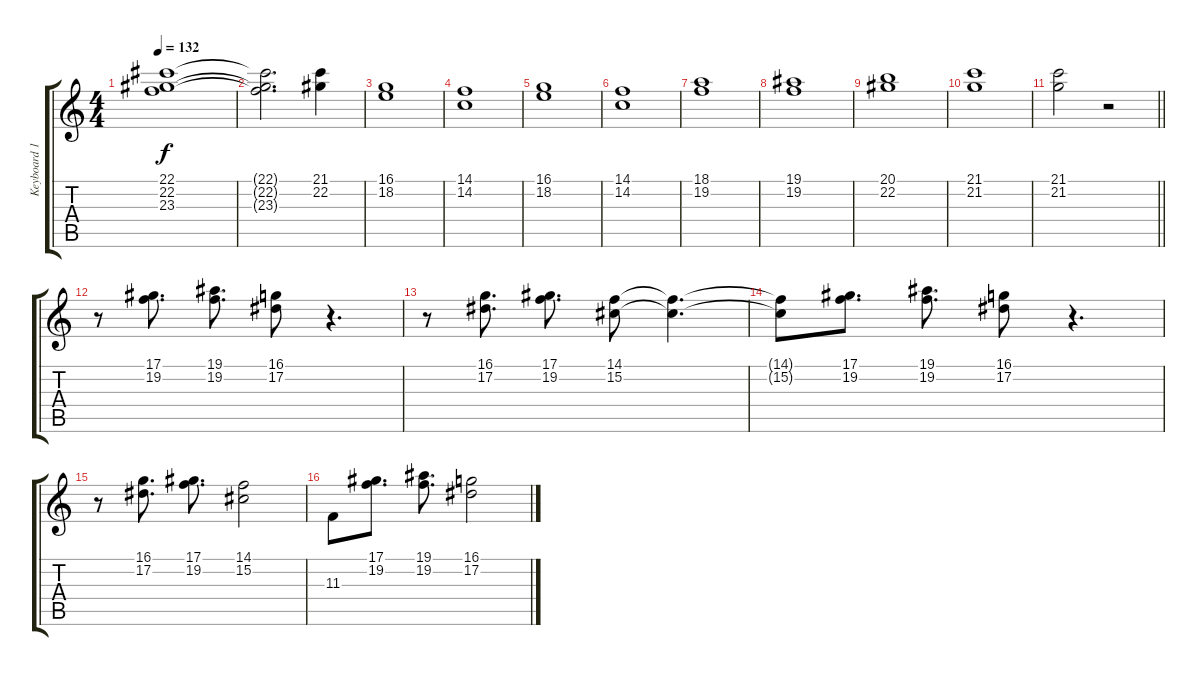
\track ("Keyboard 1" "Keyboard 1") {instrument rockorgan}
\staff {score tabs}
\tuning (Eb4 Bb3 Gb3 Db3 Ab2 Eb2) {hide}
\ts (4 4)
\tempo 132
\clef g2
\ks c
(22.1 22.2 23.3).1{dy f} |
(22.1{t} 22.2{t} 23.3{t}).2{d} (21.1 22.2).4 |
(16.1 18.2).1 |
(14.1 14.2).1 |
(16.1 18.2).1 |
(14.1 14.2).1 |
(18.1 19.2).1 |
(19.1 19.2).1 |
(20.1 22.2).1 |
(21.1 21.2).1 |
\barLineRight lightlight
(21.1 21.2).2 r.2 |
r.8 (17.1 19.2).8{d} (19.1 19.2).8{d} (16.1 17.2).8 r.4{d} |
r.8 (16.1 17.2).8{d} (17.1 19.2).8{d} (14.1 15.2).8 (14.1{t} 15.2{t}).4{d} |
(14.1{t} 15.2{t}).8 (17.1 19.2).8{d} (19.1 19.2).8{d} (16.1 17.2).8 r.4{d} |
r.8 (16.1 17.2).8{d} (17.1 19.2).8{d} (14.1 15.2).2 |
11.3.8 (17.1 19.2).8{d} (19.1 19.2).8{d} (16.1 17.2).2
